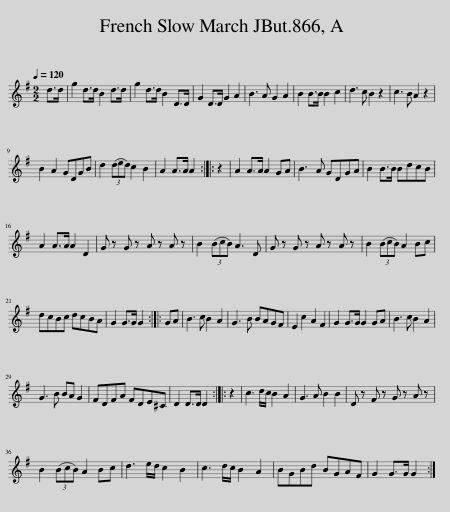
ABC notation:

X:1
L:1/8
Q:1/4=120
M:2/2
I:linebreak $
K:G
V:1 treble
V:1
 d>d | g2 d>d B2 d>d | g2 d>d B2 D>D | G2 D>D G2 A2 | B3 A G2 A2 | %5
 B2 B>B B2 c2 | d3 c B2 z2 | c3 B A2 z2 |$ B2 A2 GDGB | d2 (3(ded) c2 B2 | %10
 A2 A>A A2 :: z2 | A2 A>A A2 GA | B3 A GDGA | B2 B>B BdcB |$ %15
 A2 A>A A2 D2 | G z G z A z A z | B2 (3(BcB) A3 D | G z G z A z A z | B2 (3(BcB) A2 Bc |$ %20
 dcBc dcBA | G2 G>G G2 :: GA | B3 c B2 A2 | G3 B BAGF | %25
 E2 c2 A2 F2 | G2 G>G G2 GA | B3 c B2 A2 |$ G3 B BA G2 | FDFA FDE^C | %30
 D2 D>D D2 :: z2 | c3 d/c/ B2 A2 | G3 A B2 B2 | D z F z G z A z |$ %35
 B2 (3(BcB) A2 Bc | d3 e/d/ c2 B2 | c3 d/c/ B2 A2 | BGBd BGAF | G2 G>G G2 :| %40
